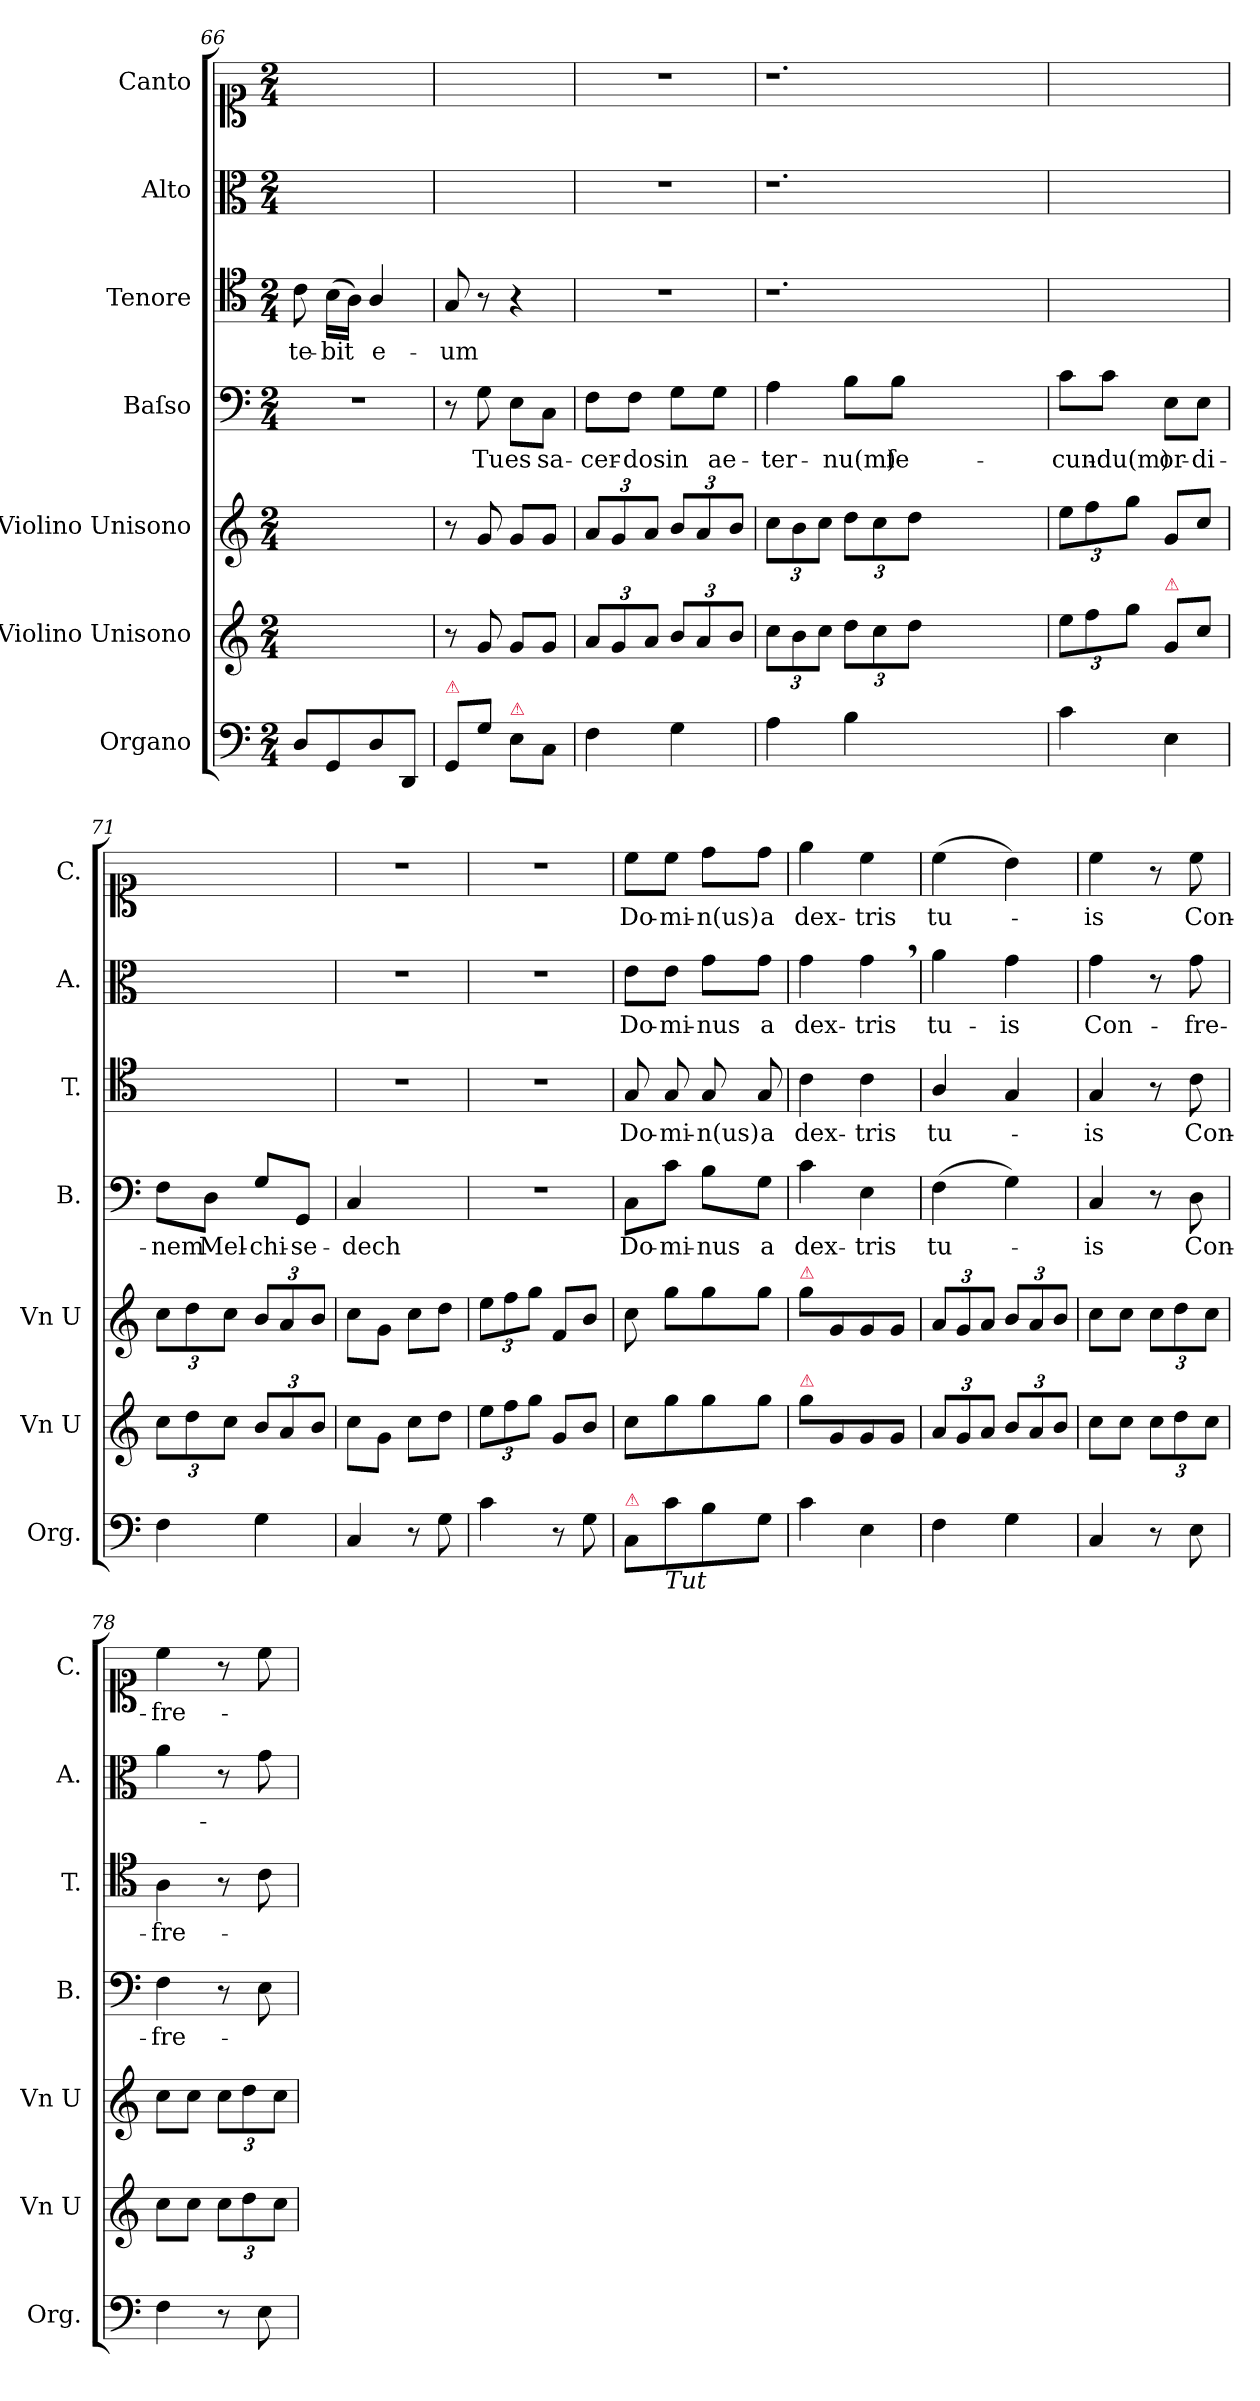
**kern	**kern	**kern	**kern	**text	**kern	**text	**kern	**text	**kern	**text
*part7	*part6	*part5	*part4	*part4	*part3	*part3	*part2	*part2	*part1	*part1
*staff7	*staff6	*staff5	*staff4	*staff4	*staff3	*staff3	*staff2	*staff2	*staff1	*staff1
*I"Organo	*I"Violino Unisono	*I"Violino Unisono	*I"Baſso	*	*I"Tenore	*	*I"Alto	*	*I"Canto	*
*I'Org.	*I'Vn U	*I'Vn U	*I'B.	*	*I'T.	*	*I'A.	*	*I'C.	*
*clefF4	*clefG2	*clefG2	*clefF4	*	*clefC4	*	*clefC3	*	*clefC1	*
*k[]	*k[]	*k[]	*k[]	*	*k[]	*	*k[]	*	*k[]	*
*M2/4	*M2/4	*M2/4	*M2/4	*	*M2/4	*	*M2/4	*	*M2/4	*
=66	=66	=66	=66	=66	=66	=66	=66	=66	=66	=66
8D/L	2ryy	2ryy	2r	.	8c\	-te-	2ryy	.	2ryy	.
8GG/	.	.	.	.	(16B\LL	-bit	.	.	.	.
.	.	.	.	.	16A\JJ)	.	.	.	.	.
8D/	.	.	.	.	4A/	e-	.	.	.	.
8DD/J	.	.	.	.	.	.	.	.	.	.
=67	=67	=67	=67	=67	=67	=67	=67	=67	=67	=67
!LO:TX:a:color=crimson:t=⚠	!	!	!	!	!	!	!	!	!	!
8GG/L	8r	8r	8r	.	8G/	-um	2ryy	.	2ryy	.
8G\J	8g/	8g/	8G\	Tu	8r	.	.	.	.	.
!LO:TX:a:color=crimson:t=⚠	!	!	!	!	!	!	!	!	!	!
8E\L	8g/L	8g/L	8E\L	es	4r	.	.	.	.	.
8C\J	8g/J	8g/J	8C\J	sa-	.	.	.	.	.	.
=68	=68	=68	=68	=68	=68	=68	=68	=68	=68	=68
4F\	12a/L	12a/L	8F\L	-cer-	2r	.	2r	.	2r	.
.	12g/	12g/	.	.	.	.	.	.	.	.
.	.	.	8F\J	-dos	.	.	.	.	.	.
.	12a/J	12a/J	.	.	.	.	.	.	.	.
4G\	12b/L	12b/L	8G\L	in	.	.	.	.	.	.
.	12a/	12a/	.	.	.	.	.	.	.	.
.	.	.	8G\J	ae-	.	.	.	.	.	.
.	12b/J	12b/J	.	.	.	.	.	.	.	.
=69	=69	=69	=69	=69	=69	=69	=69	=69	=69	=69
4A\	12cc\L	12cc\L	4A\	-ter-	1.r	.	1.r	.	1.r	.
.	12b\	12b\	.	.	.	.	.	.	.	.
.	12cc\J	12cc\J	.	.	.	.	.	.	.	.
4B\	12dd\L	12dd\L	8B\L	-nu(m)	.	.	.	.	.	.
.	12cc\	12cc\	.	.	.	.	.	.	.	.
.	.	.	8B\J	ſe-	.	.	.	.	.	.
.	12dd\J	12dd\J	.	.	.	.	.	.	.	.
1ryy	1ryy	1ryy	1ryy	.	.	.	.	.	.	.
=70	=70	=70	=70	=70	=70	=70	=70	=70	=70	=70
4c\	12ee\L	12ee\L	8c\L	-cun-	2ryy	.	2ryy	.	2ryy	.
.	12ff\	12ff\	.	.	.	.	.	.	.	.
.	.	.	8c\J	-du(m)	.	.	.	.	.	.
.	12gg\J	12gg\J	.	.	.	.	.	.	.	.
!	!LO:TX:a:color=crimson:t=⚠	!	!	!	!	!	!	!	!	!
4E\	8g/L	8g/L	8E\L	or-	.	.	.	.	.	.
.	8cc\J	8cc/J	8E\J	-di-	.	.	.	.	.	.
=71	=71	=71	=71	=71	=71	=71	=71	=71	=71	=71
4F\	12cc\L	12cc\L	8F\L	-nem	2ryy	.	2ryy	.	2ryy	.
.	12dd\	12dd\	.	.	.	.	.	.	.	.
.	.	.	8D\J	Mel-	.	.	.	.	.	.
.	12cc\J	12cc\J	.	.	.	.	.	.	.	.
4G\	12b/L	12b/L	8G/L	-chi-	.	.	.	.	.	.
.	12a/	12a/	.	.	.	.	.	.	.	.
.	.	.	8GG/J	-se-	.	.	.	.	.	.
.	12b/J	12b/J	.	.	.	.	.	.	.	.
=72	=72	=72	=72	=72	=72	=72	=72	=72	=72	=72
4C/	8cc\L	8cc\L	4C/	-dech	2r	.	2r	.	2r	.
.	8g\J	8g\J	.	.	.	.	.	.	.	.
8r	8cc\L	8cc\L	4ryy	.	.	.	.	.	.	.
8G\	8dd\J	8dd\J	.	.	.	.	.	.	.	.
=73	=73	=73	=73	=73	=73	=73	=73	=73	=73	=73
4c\	12ee\L	12ee\L	2r	.	2r	.	2r	.	2r	.
.	12ff\	12ff\	.	.	.	.	.	.	.	.
.	12gg\J	12gg\J	.	.	.	.	.	.	.	.
8r	8g/L	8f/L	.	.	.	.	.	.	.	.
8G\	8b/J	8b/J	.	.	.	.	.	.	.	.
=74	=74	=74	=74	=74	=74	=74	=74	=74	=74	=74
!LO:TX:a:color=crimson:t=⚠	!	!	!	!	!	!	!	!	!	!
8C/L	8cc\L	8cc\	8C\L	Do-	8G/	Do-	8e\L	Do-	8cc\L	Do-
!LO:TX:b:i:t=Tut	!	!	!	!	!	!	!	!	!	!
8c\	8gg\	8gg\L	8c\J	-mi-	8G/	-mi-	8e\J	-mi-	8cc\J	-mi-
8B\	8gg\	8gg\	8B\L	-nus	8G/	-n(us)	8g\L	-nus	8dd\L	-n(us)
8G\J	8gg\J	8gg\J	8G\J	a	8G/	a	8g\J	a	8dd\J	a
=75	=75	=75	=75	=75	=75	=75	=75	=75	=75	=75
!	!	!LO:TX:a:color=crimson:t=⚠	!	!	!	!	!	!	!	!
!	!LO:TX:a:color=crimson:t=⚠	!	!	!	!	!	!	!	!	!
4c\	8gg\L	8gg\L	4c\	dex-	4c\	dex-	4g\	dex-	4ee\	dex-
.	8g/	8g/	.	.	.	.	.	.	.	.
4E\	8g/	8g/	4E\	-tris	4c\	-tris	4g,\	-tris	4cc\	-tris
.	8g/J	8g/J	.	.	.	.	.	.	.	.
=76	=76	=76	=76	=76	=76	=76	=76	=76	=76	=76
4F\	12a/L	12a/L	(4F\	tu-	4A/	tu-	4a\	tu-	(4cc\	tu-
.	12g/	12g/	.	.	.	.	.	.	.	.
.	12a/J	12a/J	.	.	.	.	.	.	.	.
4G\	12b/L	12b/L	4G\)	.	4G/	.	4g\	-is	4b\)	.
.	12a/	12a/	.	.	.	.	.	.	.	.
.	12b/J	12b/J	.	.	.	.	.	.	.	.
=77	=77	=77	=77	=77	=77	=77	=77	=77	=77	=77
4C/	8cc\L	8cc\L	4C/	-is	4G/	-is	4g\	Con-	4cc\	-is
.	8cc\J	8cc\J	.	.	.	.	.	.	.	.
8r	12cc\L	12cc\L	8r	.	8r	.	8r	.	8r	.
.	12dd\	12dd\	.	.	.	.	.	.	.	.
8E\	.	.	8D\	Con-	8c\	Con-	8g\	-fre-	8cc\	Con-
.	12cc\J	12cc\J	.	.	.	.	.	.	.	.
=78	=78	=78	=78	=78	=78	=78	=78	=78	=78	=78
4F\	8cc\L	8cc\L	4F\	-fre-	4A\	-fre-	4a\	.	4cc\	-fre-
.	8cc\J	8cc\J	.	.	.	.	.	.	.	.
8r	12cc\L	12cc\L	8r	.	8r	.	8r	.	8r	.
.	12dd\	12dd\	.	.	.	.	.	.	.	.
8E\	.	.	8E\	.	8c\	.	8g\	.	8cc\	.
.	12cc\J	12cc\J	.	.	.	.	.	.	.	.
=	=	=	=	=	=	=	=	=	=	=
*-	*-	*-	*-	*-	*-	*-	*-	*-	*-	*-
